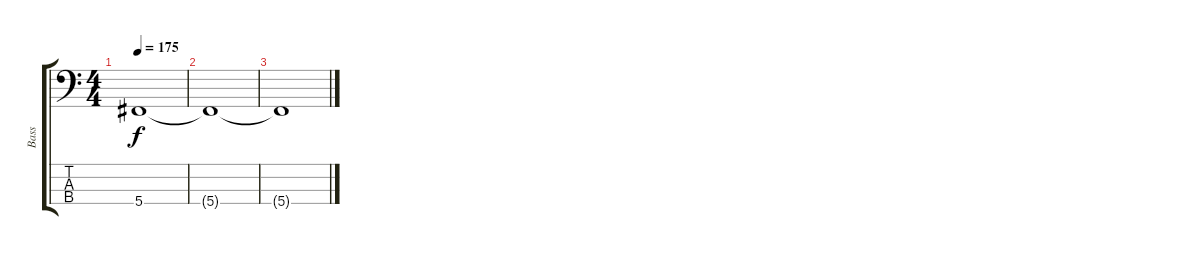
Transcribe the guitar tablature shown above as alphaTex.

\track ("Bass" "Bass") {instrument electricbassfinger}
\staff {score tabs}
\tuning (Gb2 Db2 Ab1 Db1) {hide}
\ts (4 4)
\tempo 175
\clef f4
\ks c
5.4{t}.1{dy f} |
5.4{t}.1 |
5.4{t}.1
